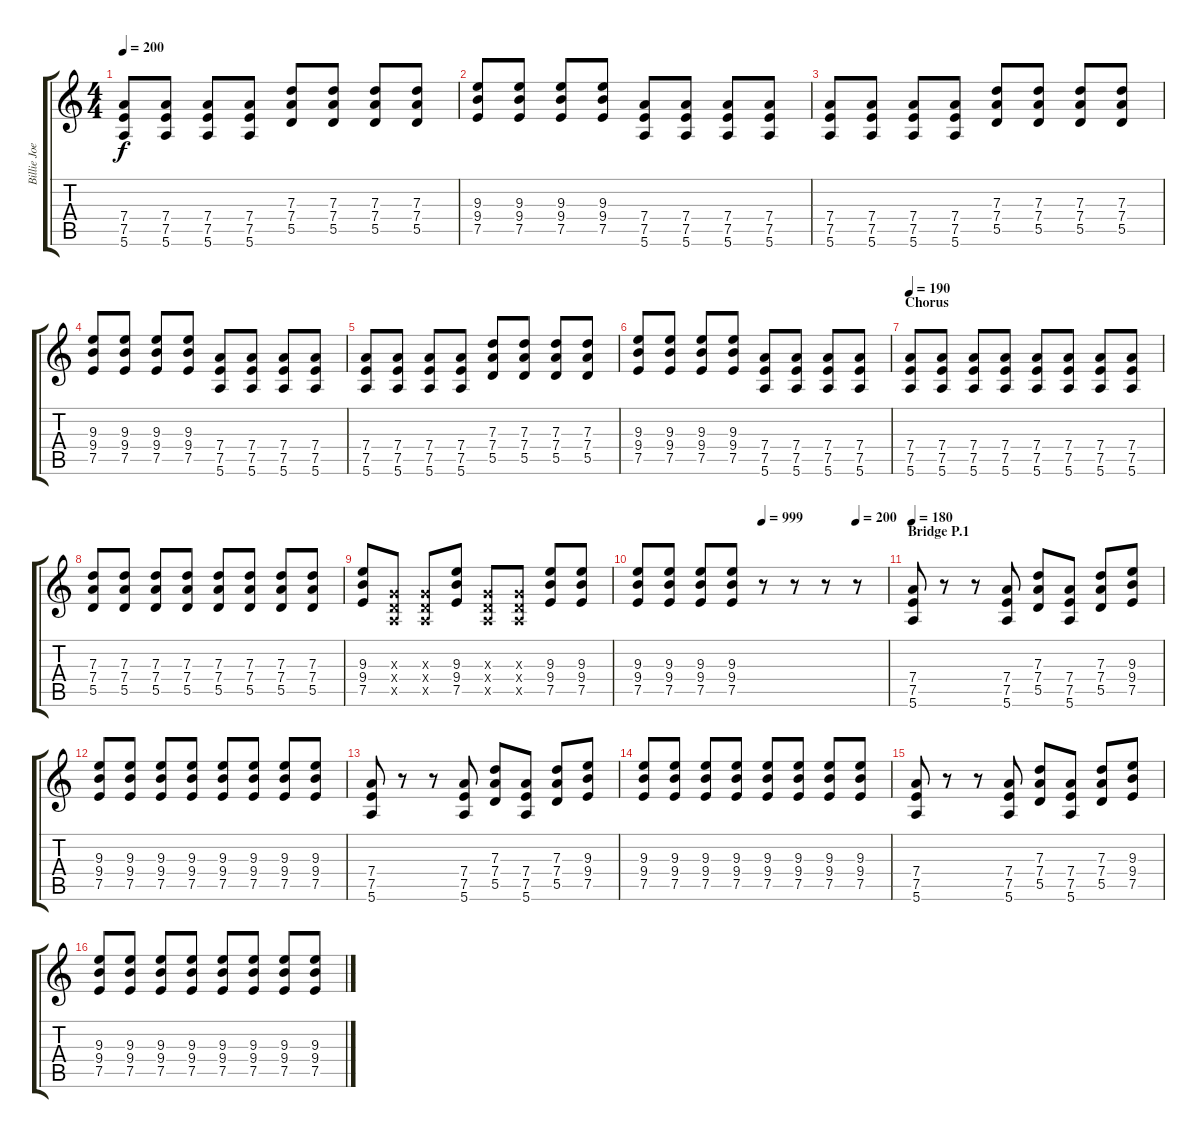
\track ("Billie Joe (Guitar)" "Billie Joe") {instrument distortionguitar}
\staff {score tabs}
\tuning (E4 B3 G3 D3 A2 E2) {hide}
\ts (4 4)
\tempo 200
\clef g2
\ks c
(7.4 7.5 5.6).8{dy f} (7.4 7.5 5.6).8 (7.4 7.5 5.6).8 (7.4 7.5 5.6).8 (7.3 7.4 5.5).8 (7.3 7.4 5.5).8 (7.3 7.4 5.5).8 (7.3 7.4 5.5).8 |
(9.3 9.4 7.5).8 (9.3 9.4 7.5).8 (9.3 9.4 7.5).8 (9.3 9.4 7.5).8 (7.4 7.5 5.6).8 (7.4 7.5 5.6).8 (7.4 7.5 5.6).8 (7.4 7.5 5.6).8 |
(7.4 7.5 5.6).8 (7.4 7.5 5.6).8 (7.4 7.5 5.6).8 (7.4 7.5 5.6).8 (7.3 7.4 5.5).8 (7.3 7.4 5.5).8 (7.3 7.4 5.5).8 (7.3 7.4 5.5).8 |
(9.3 9.4 7.5).8 (9.3 9.4 7.5).8 (9.3 9.4 7.5).8 (9.3 9.4 7.5).8 (7.4 7.5 5.6).8 (7.4 7.5 5.6).8 (7.4 7.5 5.6).8 (7.4 7.5 5.6).8 |
(7.4 7.5 5.6).8 (7.4 7.5 5.6).8 (7.4 7.5 5.6).8 (7.4 7.5 5.6).8 (7.3 7.4 5.5).8 (7.3 7.4 5.5).8 (7.3 7.4 5.5).8 (7.3 7.4 5.5).8 |
(9.3 9.4 7.5).8 (9.3 9.4 7.5).8 (9.3 9.4 7.5).8 (9.3 9.4 7.5).8 (7.4 7.5 5.6).8 (7.4 7.5 5.6).8 (7.4 7.5 5.6).8 (7.4 7.5 5.6).8 |
\section ("" "Chorus")
\tempo 190
(7.4 7.5 5.6).8 (7.4 7.5 5.6).8 (7.4 7.5 5.6).8 (7.4 7.5 5.6).8 (7.4 7.5 5.6).8 (7.4 7.5 5.6).8 (7.4 7.5 5.6).8 (7.4 7.5 5.6).8 |
(7.3 7.4 5.5).8 (7.3 7.4 5.5).8 (7.3 7.4 5.5).8 (7.3 7.4 5.5).8 (7.3 7.4 5.5).8 (7.3 7.4 5.5).8 (7.3 7.4 5.5).8 (7.3 7.4 5.5).8 |
(9.3 9.4 7.5).8 (0.3{x} 0.4{x} 0.5{x}).8 (0.3{x} 0.4{x} 0.5{x}).8 (9.3 9.4 7.5).8 (0.3{x} 0.4{x} 0.5{x}).8 (0.3{x} 0.4{x} 0.5{x}).8 (9.3 9.4 7.5).8 (9.3 9.4 7.5).8 |
\tempo (999 0.5)
\tempo (200 0.875)
(9.3 9.4 7.5).8 (9.3 9.4 7.5).8 (9.3 9.4 7.5).8 (9.3 9.4 7.5).8 r.8 r.8 r.8 r.8 |
\section ("" "Bridge P.1")
\tempo 180
(7.4 7.5 5.6).8 r.8 r.8 (7.4 7.5 5.6).8 (7.3 7.4 5.5).8 (7.4 7.5 5.6).8 (7.3 7.4 5.5).8 (9.3 9.4 7.5).8 |
(9.3 9.4 7.5).8 (9.3 9.4 7.5).8 (9.3 9.4 7.5).8 (9.3 9.4 7.5).8 (9.3 9.4 7.5).8 (9.3 9.4 7.5).8 (9.3 9.4 7.5).8 (9.3 9.4 7.5).8 |
(7.4 7.5 5.6).8 r.8 r.8 (7.4 7.5 5.6).8 (7.3 7.4 5.5).8 (7.4 7.5 5.6).8 (7.3 7.4 5.5).8 (9.3 9.4 7.5).8 |
(9.3 9.4 7.5).8 (9.3 9.4 7.5).8 (9.3 9.4 7.5).8 (9.3 9.4 7.5).8 (9.3 9.4 7.5).8 (9.3 9.4 7.5).8 (9.3 9.4 7.5).8 (9.3 9.4 7.5).8 |
(7.4 7.5 5.6).8 r.8 r.8 (7.4 7.5 5.6).8 (7.3 7.4 5.5).8 (7.4 7.5 5.6).8 (7.3 7.4 5.5).8 (9.3 9.4 7.5).8 |
(9.3 9.4 7.5).8 (9.3 9.4 7.5).8 (9.3 9.4 7.5).8 (9.3 9.4 7.5).8 (9.3 9.4 7.5).8 (9.3 9.4 7.5).8 (9.3 9.4 7.5).8 (9.3 9.4 7.5).8
